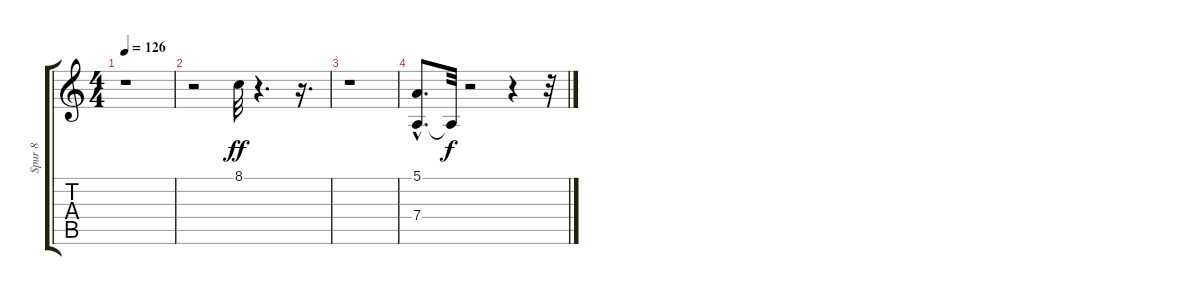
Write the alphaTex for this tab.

\track ("Spur 8" "Spur 8") {instrument tubularbells}
\staff {score tabs}
\tuning (E4 B3 G3 D3 A2 E2) {hide}
\ts (4 4)
\tempo 126
\clef g2
\ks c
r.1{dy ff} |
r.2 8.1.32 r.4{d} r.16{d} |
r.1 |
(5.1{hac} 7.4{hac}).8{d instrument orchestrahit} 7.4{t}.32{dy f} r.2 r.4 r.32
